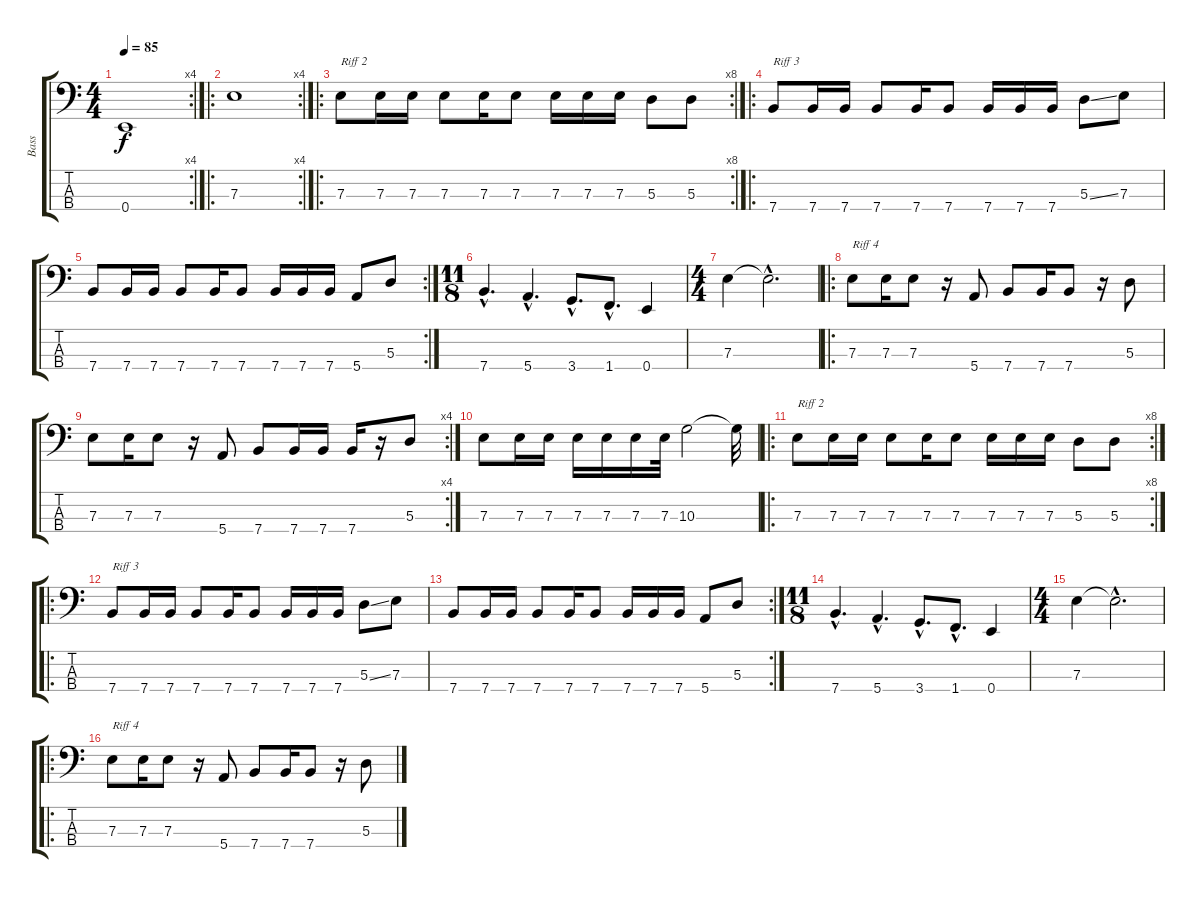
\track ("Bass" "Bass") {instrument electricbassfinger}
\staff {score tabs}
\tuning (G2 D2 A1 E1) {hide}
\rc 4
\ts (4 4)
\tempo 85
\clef f4
\ks c
0.4.1{dy f instrument electricbassfinger} |
\ro
\rc 4
7.3.1 |
\ro
\rc 8
7.3.8{txt "Riff 2"} 7.3.16 7.3.16 7.3.8 7.3.16 7.3.8 7.3.16 7.3.16 7.3.16 5.3.8 5.3.8 |
\ro
7.4.8{txt "Riff 3"} 7.4.16 7.4.16 7.4.8 7.4.16 7.4.8 7.4.16 7.4.16 7.4.16 5.3{ss}.8 7.3.8 |
\rc 2
7.4.8 7.4.16 7.4.16 7.4.8 7.4.16 7.4.8 7.4.16 7.4.16 7.4.16 5.4.8 5.3.8 |
\ts (11 8)
7.4{hac}.4{d} 5.4{hac}.4{d} 3.4{hac}.8{d} 1.4{hac}.8{d} 0.4.4 |
\ts (4 4)
7.3.4 7.3{hac t}.2{d} |
\ro
7.3.8{txt "Riff 4"} 7.3.16 7.3.8 r.16 5.4.8 7.4.8 7.4.16 7.4.8 r.16 5.3.8 |
\rc 4
7.3.8 7.3.16 7.3.8 r.16 5.4.8 7.4.8 7.4.16 7.4.16 7.4.16 r.16 5.3.8 |
7.3.8 7.3.16 7.3.16 7.3.16 7.3.16 7.3.16 7.3.32 10.3.2 10.3{t}.32 |
\ro
\rc 8
7.3.8{txt "Riff 2"} 7.3.16 7.3.16 7.3.8 7.3.16 7.3.8 7.3.16 7.3.16 7.3.16 5.3.8 5.3.8 |
\ro
7.4.8{txt "Riff 3"} 7.4.16 7.4.16 7.4.8 7.4.16 7.4.8 7.4.16 7.4.16 7.4.16 5.3{ss}.8 7.3.8 |
\rc 2
7.4.8 7.4.16 7.4.16 7.4.8 7.4.16 7.4.8 7.4.16 7.4.16 7.4.16 5.4.8 5.3.8 |
\ts (11 8)
7.4{hac}.4{d} 5.4{hac}.4{d} 3.4{hac}.8{d} 1.4{hac}.8{d} 0.4.4 |
\ts (4 4)
7.3.4 7.3{hac t}.2{d} |
\ro
7.3.8{txt "Riff 4"} 7.3.16 7.3.8 r.16 5.4.8 7.4.8 7.4.16 7.4.8 r.16 5.3.8
